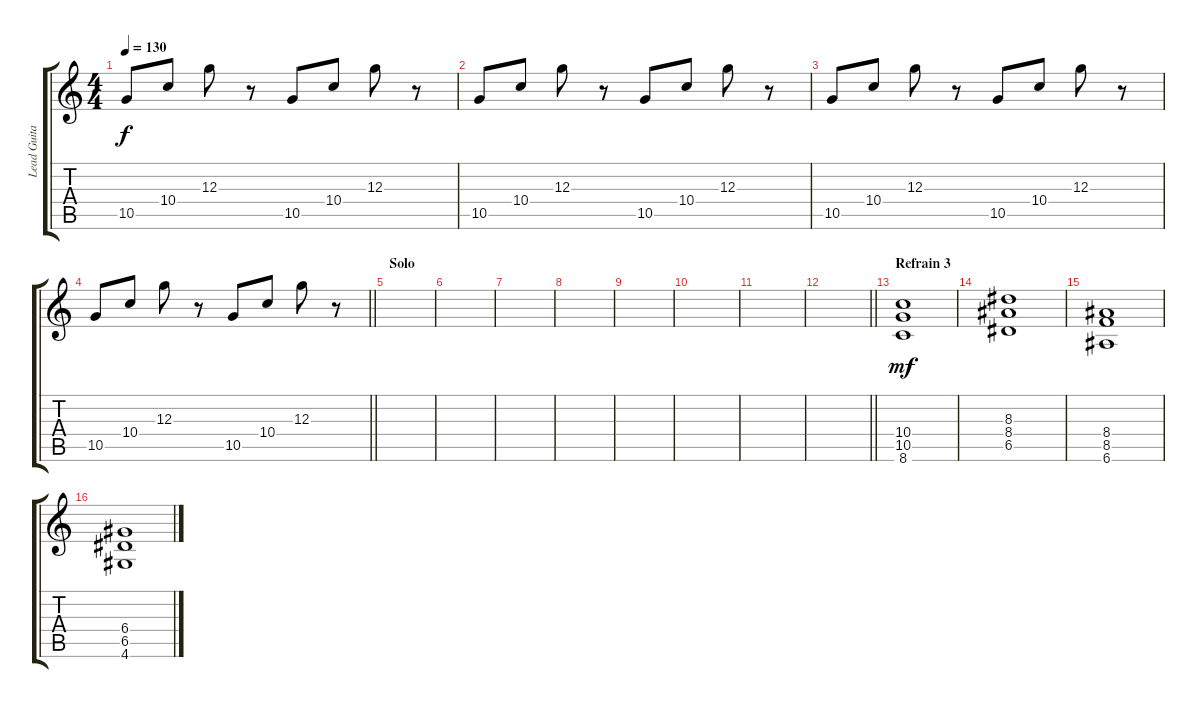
\track ("Lead Guitar " "Lead Guita") {instrument electricguitarclean}
\staff {score tabs}
\tuning (E4 B3 G3 D3 A2 E2) {hide}
\ts (4 4)
\tempo 130
\clef g2
\ks c
10.5.8{dy f} 10.4.8 12.3.8 r.8 10.5.8 10.4.8 12.3.8 r.8 |
10.5.8 10.4.8 12.3.8 r.8 10.5.8 10.4.8 12.3.8 r.8 |
10.5.8 10.4.8 12.3.8 r.8 10.5.8 10.4.8 12.3.8 r.8 |
\barLineRight lightlight
10.5.8 10.4.8 12.3.8 r.8 10.5.8 10.4.8 12.3.8 r.8 |
\section ("" "Solo")
|
|
|
|
|
|
|
\barLineRight lightlight
|
\section ("" "Refrain 3")
(10.4 10.5 8.6).1{dy mf} |
(8.3 8.4 6.5).1 |
(8.4 8.5 6.6).1 |
(6.4 6.5 4.6).1
